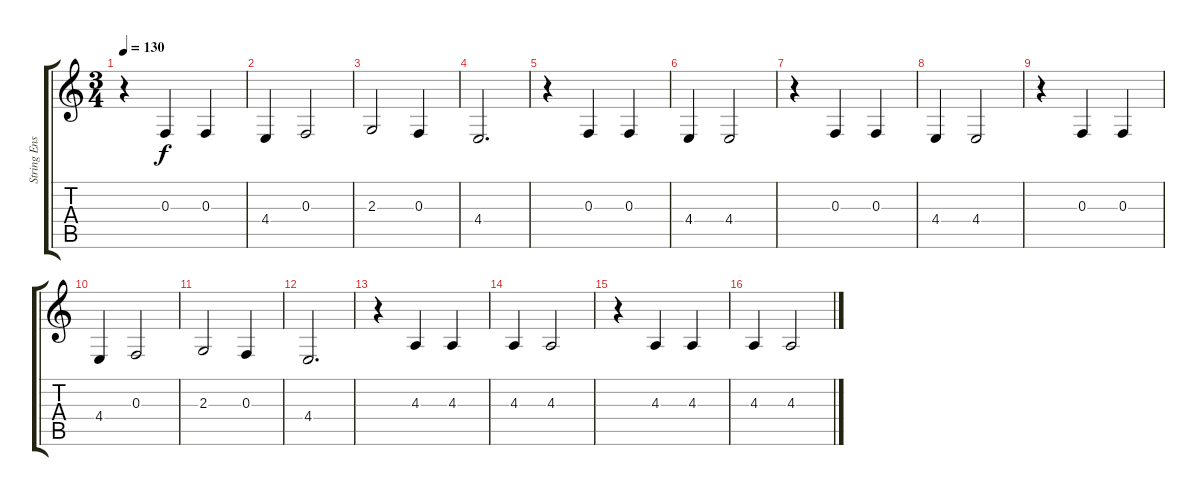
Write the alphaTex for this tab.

\track ("String Ensemble" "String Ens") {instrument stringensemble1}
\staff {score tabs}
\tuning (D4 A3 F3 C3 G2 C2) {hide}
\ts (3 4)
\tempo 130
\clef g2
\ks c
r.4{dy f} 0.3.4 0.3.4 |
4.4.4 0.3.2 |
2.3.2 0.3.4 |
4.4.2{d} |
r.4 0.3.4 0.3.4 |
4.4.4 4.4.2 |
r.4 0.3.4 0.3.4 |
4.4.4 4.4.2 |
r.4 0.3.4 0.3.4 |
4.4.4 0.3.2 |
2.3.2 0.3.4 |
4.4.2{d} |
r.4 4.3.4 4.3.4 |
4.3.4 4.3.2 |
r.4 4.3.4 4.3.4 |
4.3.4 4.3.2
